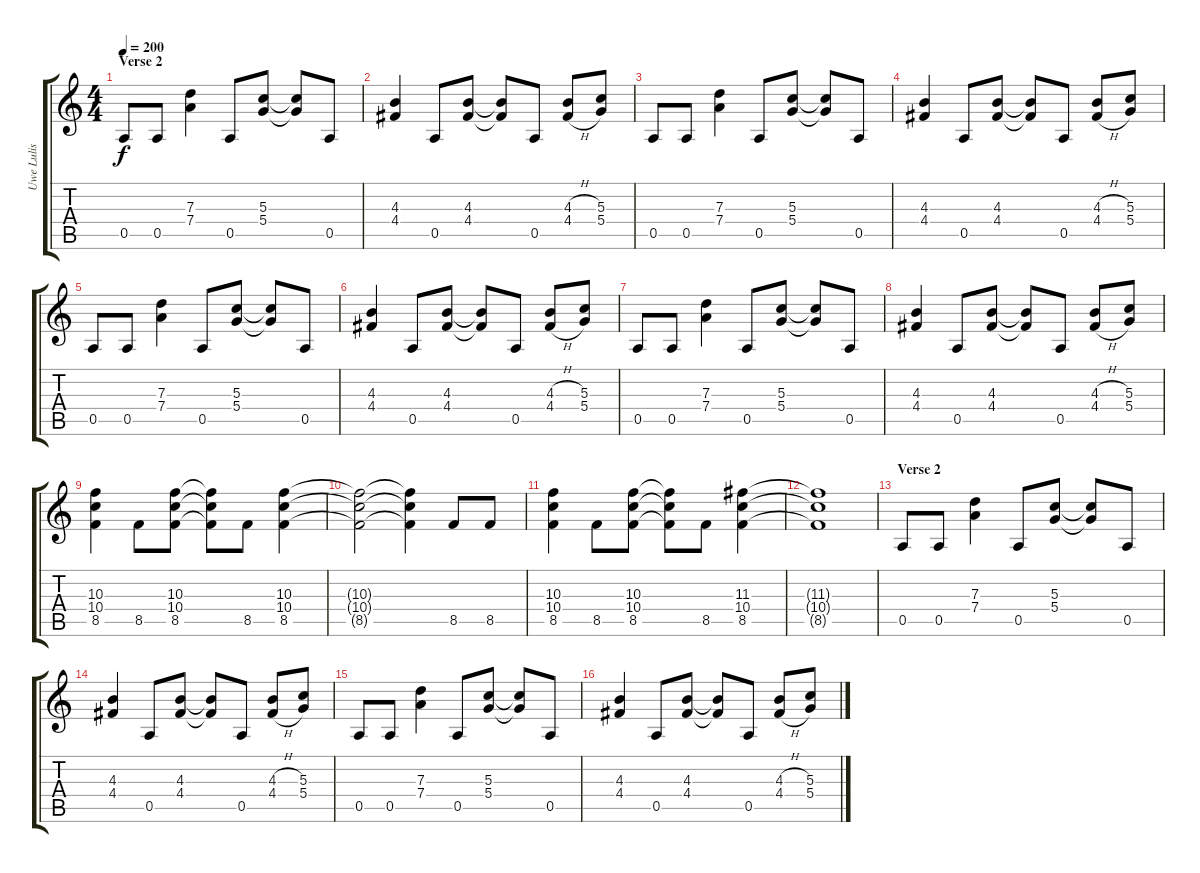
\track ("Uwe Lulis (Rhythm Guitar)" "Uwe Lulis ") {instrument distortionguitar}
\staff {score tabs}
\tuning (E4 B3 G3 D3 A2 E2) {hide}
\ts (4 4)
\section ("" "Verse 2")
\tempo 200
\clef g2
\ks c
0.5.8{dy f} 0.5.8 (7.3 7.4).4 0.5.8 (5.3 5.4).8 (5.3{t} 5.4{t}).8 0.5.8 |
(4.3 4.4).4 0.5.8 (4.3 4.4).8 (4.3{t} 4.4{t}).8 0.5.8 (4.3{h} 4.4{h}).8 (5.3 5.4).8 |
0.5.8 0.5.8 (7.3 7.4).4 0.5.8 (5.3 5.4).8 (5.3{t} 5.4{t}).8 0.5.8 |
(4.3 4.4).4 0.5.8 (4.3 4.4).8 (4.3{t} 4.4{t}).8 0.5.8 (4.3{h} 4.4{h}).8 (5.3 5.4).8 |
0.5.8 0.5.8 (7.3 7.4).4 0.5.8 (5.3 5.4).8 (5.3{t} 5.4{t}).8 0.5.8 |
(4.3 4.4).4 0.5.8 (4.3 4.4).8 (4.3{t} 4.4{t}).8 0.5.8 (4.3{h} 4.4{h}).8 (5.3 5.4).8 |
0.5.8 0.5.8 (7.3 7.4).4 0.5.8 (5.3 5.4).8 (5.3{t} 5.4{t}).8 0.5.8 |
(4.3 4.4).4 0.5.8 (4.3 4.4).8 (4.3{t} 4.4{t}).8 0.5.8 (4.3{h} 4.4{h}).8 (5.3 5.4).8 |
(10.3 10.4 8.5).4 8.5.8 (10.3 10.4 8.5).8 (10.3{t} 10.4{t} 8.5{t}).8 8.5.8 (10.3 10.4 8.5).4 |
(10.3{t} 10.4{t} 8.5{t}).2 (10.3{t} 10.4{t} 8.5{t}).4 8.5.8 8.5.8 |
(10.3 10.4 8.5).4 8.5.8 (10.3 10.4 8.5).8 (10.3{t} 10.4{t} 8.5{t}).8 8.5.8 (11.3 10.4 8.5).4 |
(11.3{t} 10.4{t} 8.5{t}).1 |
\section ("" "Verse 2")
0.5.8 0.5.8 (7.3 7.4).4 0.5.8 (5.3 5.4).8 (5.3{t} 5.4{t}).8 0.5.8 |
(4.3 4.4).4 0.5.8 (4.3 4.4).8 (4.3{t} 4.4{t}).8 0.5.8 (4.3{h} 4.4{h}).8 (5.3 5.4).8 |
0.5.8 0.5.8 (7.3 7.4).4 0.5.8 (5.3 5.4).8 (5.3{t} 5.4{t}).8 0.5.8 |
(4.3 4.4).4 0.5.8 (4.3 4.4).8 (4.3{t} 4.4{t}).8 0.5.8 (4.3{h} 4.4{h}).8 (5.3 5.4).8
